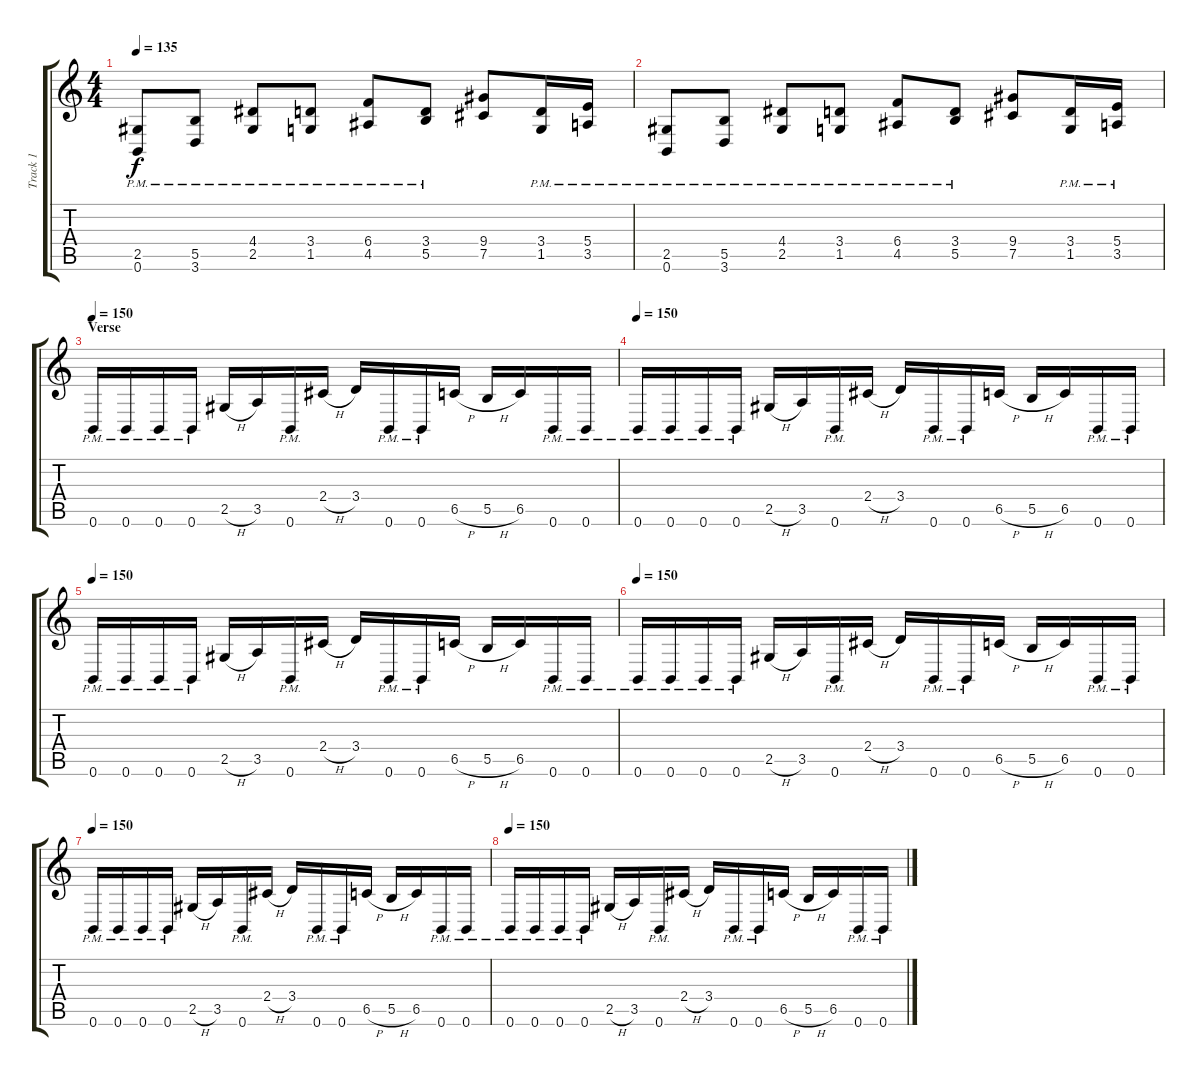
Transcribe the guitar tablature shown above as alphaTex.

\track ("Track 1" "Track 1") {instrument distortionguitar}
\staff {score tabs}
\tuning (Db4 Ab3 E3 B2 Gb2 B1) {hide}
\ts (4 4)
\tempo 135
\clef g2
\ks c
(2.5{pm} 0.6{pm}).8{dy f} (5.5{pm} 3.6{pm}).8 (4.4{pm} 2.5{pm}).8 (3.4{pm} 1.5{pm}).8 (6.4{pm} 4.5{pm}).8 (3.4{pm} 5.5{pm}).8 (9.4 7.5).8 (3.4{pm} 1.5{pm}).16 (5.4{pm} 3.5{pm}).16 |
(2.5{pm} 0.6{pm}).8 (5.5{pm} 3.6{pm}).8 (4.4{pm} 2.5{pm}).8 (3.4{pm} 1.5{pm}).8 (6.4{pm} 4.5{pm}).8 (3.4{pm} 5.5{pm}).8 (9.4 7.5).8 (3.4{pm} 1.5{pm}).16 (5.4{pm} 3.5{pm}).16 |
\section ("" "Verse")
\tempo 150
0.6{pm}.16 0.6{pm}.16 0.6{pm}.16 0.6{pm}.16 2.5{h}.16 3.5.16 0.6{pm}.16 2.4{h}.16 3.4.16 0.6{pm}.16 0.6{pm}.16 6.5{h}.16 5.5{h}.16 6.5.16 0.6{pm}.16 0.6{pm}.16 |
\tempo 150
0.6{pm}.16 0.6{pm}.16 0.6{pm}.16 0.6{pm}.16 2.5{h}.16 3.5.16 0.6{pm}.16 2.4{h}.16 3.4.16 0.6{pm}.16 0.6{pm}.16 6.5{h}.16 5.5{h}.16 6.5.16 0.6{pm}.16 0.6{pm}.16 |
\tempo 150
0.6{pm}.16 0.6{pm}.16 0.6{pm}.16 0.6{pm}.16 2.5{h}.16 3.5.16 0.6{pm}.16 2.4{h}.16 3.4.16 0.6{pm}.16 0.6{pm}.16 6.5{h}.16 5.5{h}.16 6.5.16 0.6{pm}.16 0.6{pm}.16 |
\tempo 150
0.6{pm}.16 0.6{pm}.16 0.6{pm}.16 0.6{pm}.16 2.5{h}.16 3.5.16 0.6{pm}.16 2.4{h}.16 3.4.16 0.6{pm}.16 0.6{pm}.16 6.5{h}.16 5.5{h}.16 6.5.16 0.6{pm}.16 0.6{pm}.16 |
\tempo 150
0.6{pm}.16 0.6{pm}.16 0.6{pm}.16 0.6{pm}.16 2.5{h}.16 3.5.16 0.6{pm}.16 2.4{h}.16 3.4.16 0.6{pm}.16 0.6{pm}.16 6.5{h}.16 5.5{h}.16 6.5.16 0.6{pm}.16 0.6{pm}.16 |
\tempo 150
0.6{pm}.16 0.6{pm}.16 0.6{pm}.16 0.6{pm}.16 2.5{h}.16 3.5.16 0.6{pm}.16 2.4{h}.16 3.4.16 0.6{pm}.16 0.6{pm}.16 6.5{h}.16 5.5{h}.16 6.5.16 0.6{pm}.16 0.6{pm}.16
